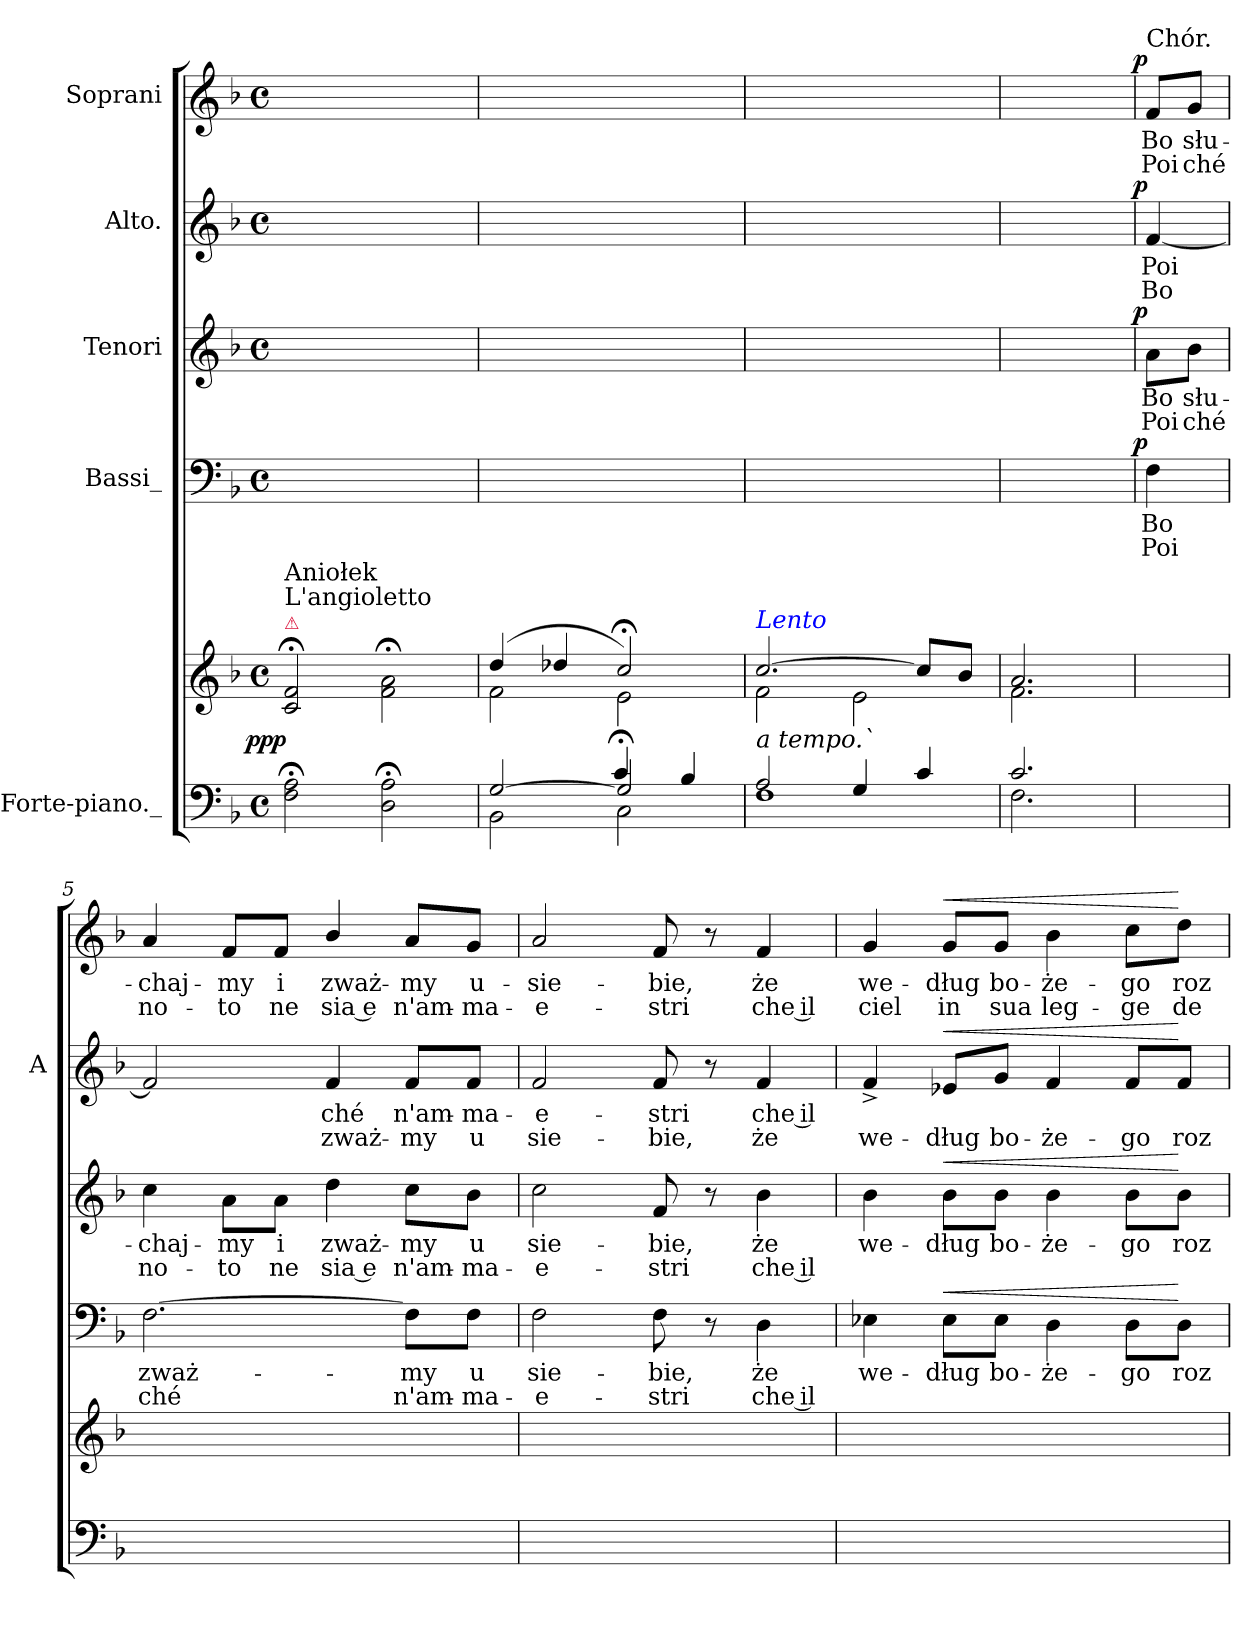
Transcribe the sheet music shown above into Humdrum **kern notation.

**kern	**kern	**dynam	**kern	**text	**text	**dynam	**kern	**text	**text	**dynam	**kern	**text	**text	**dynam	**kern	**text	**text	**dynam
*part5	*part5	*part5	*part4	*part4	*part4	*part4	*part3	*part3	*part3	*part3	*part2	*part2	*part2	*part2	*part1	*part1	*part1	*part1
*staff6	*staff5	*staff5/6	*staff4	*staff4	*staff4	*staff4	*staff3	*staff3	*staff3	*staff3	*staff2	*staff2	*staff2	*staff2	*staff1	*staff1	*staff1	*staff1
*I"Forte-piano._	*	*	*I"Bassi_	*	*	*	*I"Tenori	*	*	*	*I"Alto.	*	*	*	*I"Soprani	*	*	*
*	*	*	*	*	*	*	*	*	*	*	*I'A	*	*	*	*	*	*	*
*clefF4	*clefG2	*	*clefF4	*	*	*	*clefG2	*	*	*	*clefG2	*	*	*	*clefG2	*	*	*
*	*	*	*	*	*	*	*ITrd8c12	*	*	*	*	*	*	*	*	*	*	*
*k[b-]	*k[b-]	*	*k[b-]	*	*	*	*k[b-]	*	*	*	*k[b-]	*	*	*	*k[b-]	*	*	*
*F:	*F:	*	*F:	*	*	*	*F:	*	*	*	*F:	*	*	*	*F:	*	*	*
*M4/4	*M4/4	*	*M4/4	*	*	*	*M4/4	*	*	*	*M4/4	*	*	*	*M4/4	*	*	*
*met(c)	*met(c)	*	*met(c)	*	*	*	*met(c)	*	*	*	*met(c)	*	*	*	*met(c)	*	*	*
=1	=1	=1	=1	=1	=1	=1	=1	=1	=1	=1	=1	=1	=1	=1	=1	=1	=1	=1
!	!LO:TX:a:color=crimson:t=⚠	!	!	!	!	!	!	!	!	!	!	!	!	!	!	!	!	!
!	!LO:TX:a:t=L'angioletto	!	!	!	!	!	!	!	!	!	!	!	!	!	!	!	!	!
!	!LO:TX:a:t=Aniołek	!	!	!	!	!	!	!	!	!	!	!	!	!	!	!	!	!
!	!	!LO:DY:rj	!	!	!	!	!	!	!	!	!	!	!	!	!	!	!	!
2F;<\ 2A;<\	2c;</ 2f;</	ppp.	1ryy	.	.	.	1ryy	.	.	.	1ryy	.	.	.	1ryy	.	.	.
2D;<\ 2A;<\	2f;<\ 2a;<\	.	.	.	.	.	.	.	.	.	.	.	.	.	.	.	.	.
=2	=2	=2	=2	=2	=2	=2	=2	=2	=2	=2	=2	=2	=2	=2	=2	=2	=2	=2
*^	*^	*	*	*	*	*	*	*	*	*	*	*	*	*	*	*	*	*
*	*^	*	*	*	*	*	*	*	*	*	*	*	*	*	*	*	*	*	*	*
[2G/	2BB-\	2ryy	(<4dd/	2f\	.	1ryy	.	.	.	1ryy	.	.	.	1ryy	.	.	.	1ryy	.	.	.
.	.	.	4dd-X/	.	.	.	.	.	.	.	.	.	.	.	.	.	.	.	.	.	.
2G/]	2C\	4c;</	2cc;</)	2e\	.	.	.	.	.	.	.	.	.	.	.	.	.	.	.	.	.
.	.	4B-/	.	.	.	.	.	.	.	.	.	.	.	.	.	.	.	.	.	.	.
=3	=3	=3	=3	=3	=3	=3	=3	=3	=3	=3	=3	=3	=3	=3	=3	=3	=3	=3	=3	=3	=3
!	!	!	!LO:TX:a:i:color=blue:t=Lento	!	!	!	!	!	!	!	!	!	!	!	!	!	!	!	!	!	!
!LO:TX:a:i:t=a tempo.`	!	!	!	!	!	!	!	!	!	!	!	!	!	!	!	!	!	!	!	!	!
*	*v	*v	*	*	*	*	*	*	*	*	*	*	*	*	*	*	*	*	*	*	*
2A/	1F\	[2.cc/	2f\	.	1ryy	.	.	.	1ryy	.	.	.	1ryy	.	.	.	1ryy	.	.	.
4G/	.	.	2e\	.	.	.	.	.	.	.	.	.	.	.	.	.	.	.	.	.
4c/	.	8cc/L]	.	.	.	.	.	.	.	.	.	.	.	.	.	.	.	.	.	.
.	.	8b-/J	.	.	.	.	.	.	.	.	.	.	.	.	.	.	.	.	.	.
=4	=4	=4	=4	=4	=4	=4	=4	=4	=4	=4	=4	=4	=4	=4	=4	=4	=4	=4	=4	=4
2.c/	2.F\	2.a/	2.f\	.	2.ryy	.	.	.	2.ryy	.	.	.	2.ryy	.	.	.	2.ryy	.	.	.
=	=	=	=	=	=	=	=	=	=	=	=	=	=	=	=	=	=	=	=	=
!	!	!	!	!	!	!	!	!	!	!	!	!	!	!	!	!	!LO:TX:a:t=Chór.	!	!	!
!	!	!	!	!	!	!	!LO:LY:color=red	!LO:DY:a:rj	!	!	!LO:LY:color=red	!LO:DY:a:rj	!	!LO:LY:color=red	!	!LO:DY:a:rj	!	!	!LO:LY:color=red	!LO:DY:a:rj
*v	*v	*	*	*	*	*	*	*	*	*	*	*	*	*	*	*	*	*	*	*
*	*v	*v	*	*	*	*	*	*	*	*	*	*	*	*	*	*	*	*	*
4ryy	4ryy	.	4F\	Bo	Poi	p	8A\L	Bo	Poi	p.	[4f/	Poi	Bo	p	8f/L	Bo	Poi	p
!	!	!	!	!	!	!	!	!	!LO:LY:color=red	!	!	!	!	!	!	!	!LO:LY:color=red	!
.	.	.	.	.	.	.	8B-\J	słu-	ché	.	.	.	.	.	8g/J	słu-	ché	.
=5	=5	=5	=5	=5	=5	=5	=5	=5	=5	=5	=5	=5	=5	=5	=5	=5	=5	=5
!	!	!	!	!	!LO:LY:color=red	!	!	!	!LO:LY:color=red	!	!	!	!	!	!	!	!LO:LY:color=red	!
1ryy	1ryy	.	[2.F\	zważ-	ché	.	4c\	-chaj-	no-	.	2f/]	.	.	.	4a/	-chaj-	no-	.
!	!	!	!	!	!	!	!	!	!LO:LY:color=red	!	!	!	!	!	!	!	!LO:LY:color=red	!
.	.	.	.	.	.	.	8A\L	-my	-to	.	.	.	.	.	8f/L	-my	-to	.
!	!	!	!	!	!	!	!	!	!LO:LY:color=red	!	!	!	!	!	!	!	!LO:LY:color=red	!
.	.	.	.	.	.	.	8A\J	i	ne	.	.	.	.	.	8f/J	i	ne	.
!	!	!	!	!	!	!	!	!	!LO:LY:color=red	!	!	!LO:LY:color=red	!	!	!	!	!LO:LY:color=red	!
.	.	.	.	.	.	.	4d\	zważ-	sia e	.	4f/	ché	zważ-	.	4b-/	zważ-	sia e	.
!	!	!	!	!	!LO:LY:color=red	!	!	!	!LO:LY:color=red	!	!	!LO:LY:color=red	!	!	!	!	!LO:LY:color=red	!
.	.	.	8F\L]	-my	n'am-	.	8c\L	-my	n'am-	.	8f/L	n'am-	-my	.	8a/L	-my	n'am-	.
!	!	!	!	!	!LO:LY:color=red	!	!	!	!LO:LY:color=red	!	!	!LO:LY:color=red	!	!	!	!	!LO:LY:color=red	!
.	.	.	8F\J	u	-ma-	.	8B-\J	u	-ma-	.	8f/J	-ma-	u	.	8g/J	u-	-ma-	.
=6	=6	=6	=6	=6	=6	=6	=6	=6	=6	=6	=6	=6	=6	=6	=6	=6	=6	=6
!	!	!	!	!	!LO:LY:color=red	!	!	!	!LO:LY:color=red	!	!	!LO:LY:color=red	!	!	!	!	!LO:LY:color=red	!
1ryy	1ryy	.	2F\	sie-	-e-	.	2c\	sie-	-e-	.	2f/	-e-	sie-	.	2a/	-sie-	-e-	.
!	!	!	!	!	!LO:LY:color=red	!	!	!	!LO:LY:color=red	!	!	!LO:LY:color=red	!	!	!	!	!LO:LY:color=red	!
.	.	.	8F\	-bie,	-stri	.	8F/	-bie,	-stri	.	8f/	-stri	-bie,	.	8f/	-bie,	-stri	.
.	.	.	8r	.	.	.	8r	.	.	.	8r	.	.	.	8r	.	.	.
!	!	!	!	!	!LO:LY:color=red	!	!	!	!LO:LY:color=red	!	!	!LO:LY:color=red	!	!	!	!	!LO:LY:color=red	!
.	.	.	4D\	że	che il	.	4B-\	że	che il	.	4f/	che il	że	.	4f/	że	che il	.
=7	=7	=7	=7	=7	=7	=7	=7	=7	=7	=7	=7	=7	=7	=7	=7	=7	=7	=7
!	!	!	!	!	!	!	!	!	!	!	!	!	!	!	!	!	!LO:LY:color=red	!
1ryy	1ryy	.	4E-X\	we-	.	.	4B-\	we-	.	.	4f^/	.	we-	.	4g/	we-	ciel	.
!	!	!	!	!LO:LY:i	!	!LO:HP:a	!	!LO:LY:i	!	!LO:HP:a	!	!	!LO:LY:i	!LO:HP:a	!	!	!LO:LY:color=red	!LO:HP:a
.	.	.	8E-\L	-dług	.	<	8B-\L	-dług	.	<	8e-X/L	.	-dług	<	8g/L	-dług	in	<
!	!	!	!	!LO:LY:i	!	!	!	!LO:LY:i	!	!	!	!	!LO:LY:i	!	!	!	!LO:LY:color=red	!
.	.	.	8E-\J	bo-	.	.	8B-\J	bo-	.	.	8g/J	.	bo-	.	8g/J	bo-	sua	.
!	!	!	!	!LO:LY:i	!	!	!	!LO:LY:i	!	!	!	!	!LO:LY:i	!	!	!	!LO:LY:color=red	!
.	.	.	4D\	-że-	.	.	4B-\	-że-	.	.	4f/	.	-że-	.	4b-\	-że-	leg-	.
!	!	!	!	!LO:LY:i	!	!	!	!LO:LY:i	!	!	!	!	!LO:LY:i	!	!	!	!LO:LY:color=red	!
.	.	.	8D\L	-go	.	.	8B-\L	-go	.	.	8f/L	.	-go	.	8cc\L	-go	-ge	.
!	!	!	!	!LO:LY:i	!	!	!	!LO:LY:i	!	!	!	!	!LO:LY:i	!	!	!	!LO:LY:color=red	!
.	.	.	8D\J	roz-	.	[	8B-\J	roz-	.	[	8f/J	.	roz-	[	8dd\J	roz-	de-	[
=	=	=	=	=	=	=	=	=	=	=	=	=	=	=	=	=	=	=
*-	*-	*-	*-	*-	*-	*-	*-	*-	*-	*-	*-	*-	*-	*-	*-	*-	*-	*-
